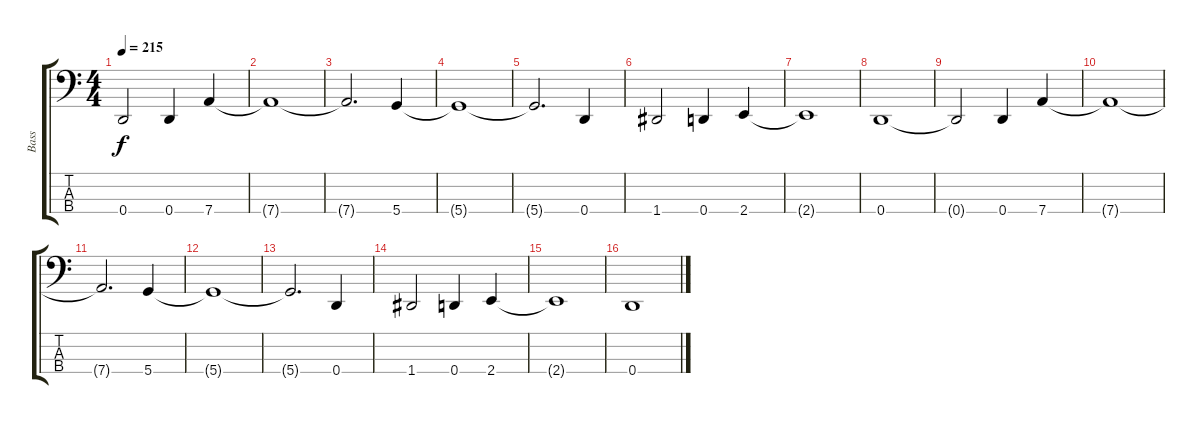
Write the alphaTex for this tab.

\track ("Bass" "Bass") {instrument electricbassfinger}
\staff {score tabs}
\tuning (G2 D2 A1 D1) {hide}
\ts (4 4)
\tempo 215
\clef f4
\ks c
0.4{t}.2{dy f} 0.4.4 7.4.4 |
7.4{t}.1 |
7.4{t}.2{d} 5.4.4 |
5.4{t}.1 |
5.4{t}.2{d} 0.4.4 |
1.4.2 0.4.4 2.4.4 |
2.4{t}.1 |
0.4.1 |
0.4{t}.2 0.4.4 7.4.4 |
7.4{t}.1 |
7.4{t}.2{d} 5.4.4 |
5.4{t}.1 |
5.4{t}.2{d} 0.4.4 |
1.4.2 0.4.4 2.4.4 |
2.4{t}.1 |
0.4.1
